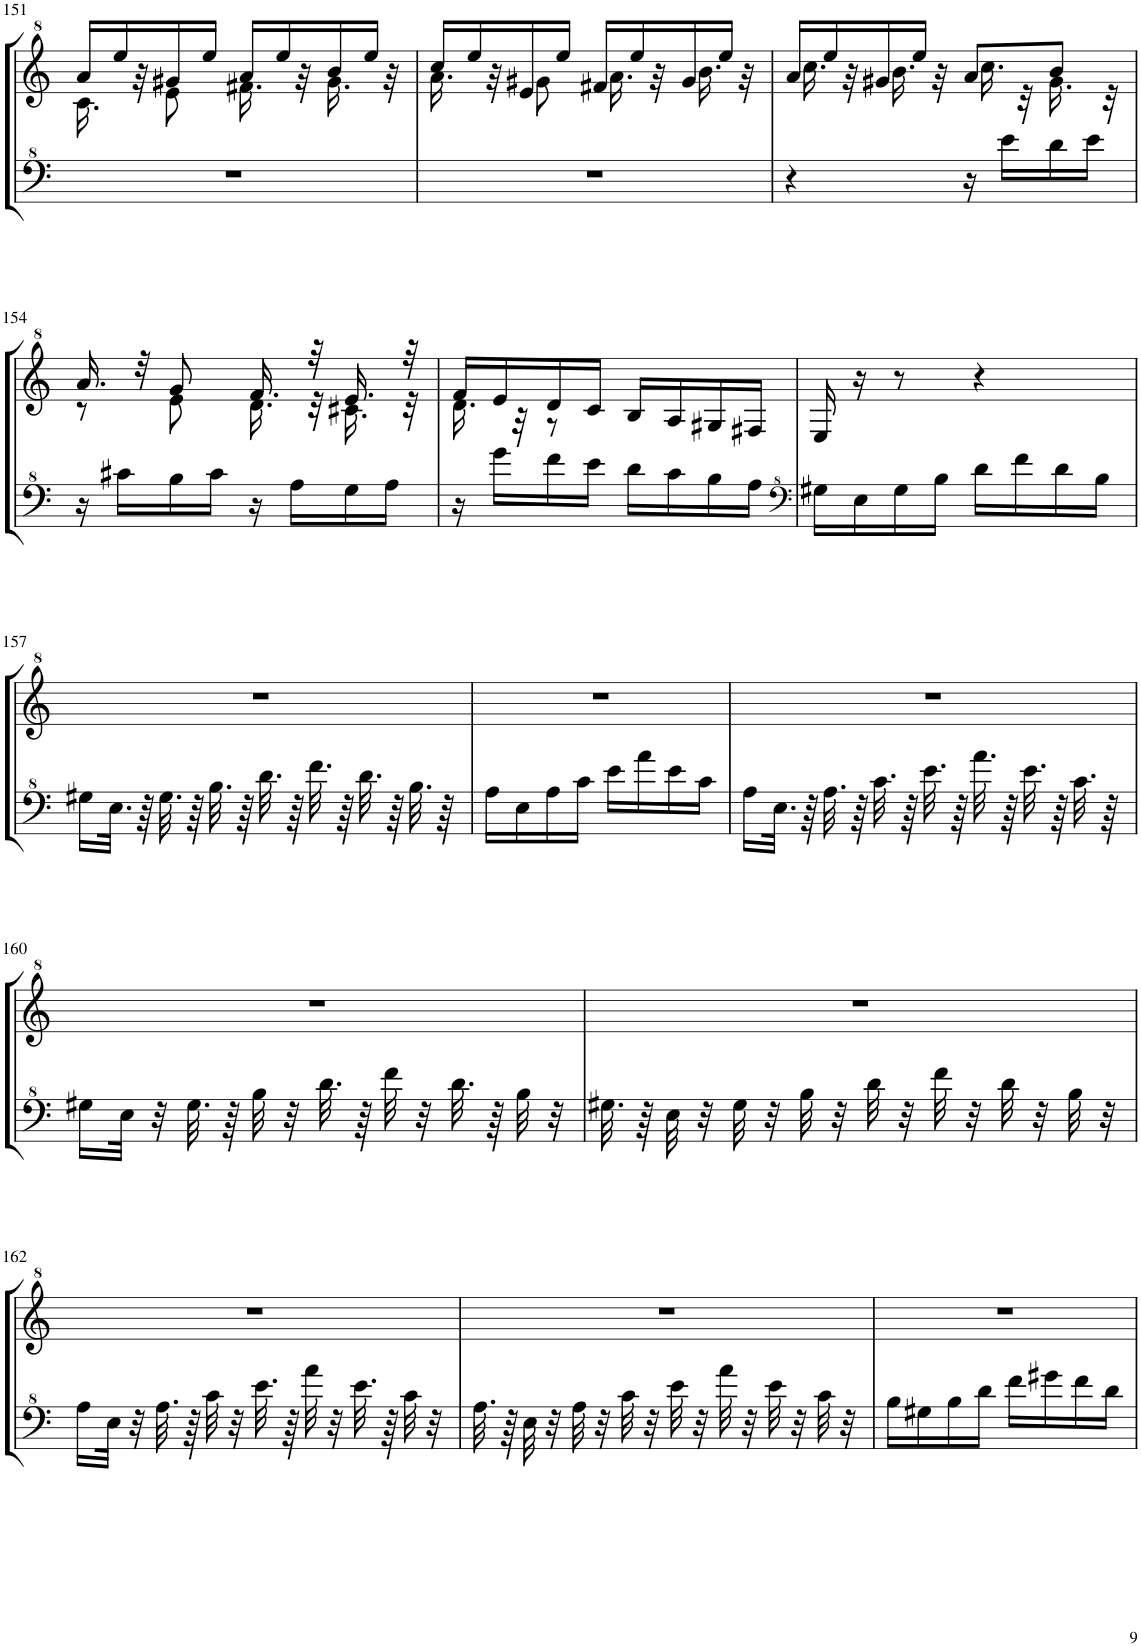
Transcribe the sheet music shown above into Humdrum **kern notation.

**kern	**kern
*part1	*part1
*staff2	*staff1
*I"Model III	*
!!LO:PB:g=z
*clefF^4	*clefG^2
*k[]	*k[]
*M2/4	*M2/4
=151	=151
*	*^
2r	16aa/LL	16.cc\
.	16eee/	.
.	.	32r
.	16gg#X/	8ee\
.	16eee/JJ	.
.	16aa/LL	16.ff#X\
.	16eee/	.
.	.	32r
.	16bb/	16.gg#\
.	16eee/JJ	.
.	.	32r
=152	=152	=152
2r	16ccc/LL	16.aa\
.	16eee/	.
.	.	32r
.	16ee/	8gg#X\
.	16eee/JJ	.
.	16ff#X/LL	16.aa\
.	16eee/	.
.	.	32r
.	16gg#/	16.bb\
.	16eee/JJ	.
.	.	32r
=153	=153	=153
4r	16aa/LL	16.ccc\
.	16eee/	.
.	.	32r
.	16gg#X/	16.bb\
.	16eee/JJ	.
.	.	32r
16r	8aa/L	16.ccc\
16ee\LL	.	.
.	.	32r
16dd\	8bb/J	16.gg#\
16ee\JJ	.	.
.	.	32r
!!LO:LB:g=z	!!
=154	=154	=154
16r	16.aa/	8r
16cc#X\LL	.	.
.	32r	.
16b\	8gg/	8ee\
16cc#\JJ	.	.
16r	16.ff/	16.dd\
16a\LL	.	.
.	32r	32r
16g\	16.ee/	16.cc#X\
16a\JJ	.	.
.	32r	32r
=155	=155	=155
16r	16ff/LL	16.dd\
16gg\LL	16ee/	.
.	.	32r
16ff\	16dd/	8r
16ee\JJ	16cc/JJ	.
16dd\LL	16b/LL	4ryy
16cc\	16a/	.
16b\	16g#X/	.
16a\JJ	16f#X/JJ	.
*	*v	*v
=156	=156
*clefF^4	*
16g#X\LL	16e/
16e\	16r
16g#\	8r
16b\JJ	.
16dd\LL	4r
16ff\	.
16dd\	.
16b\JJ	.
!!LO:LB:g=z
=157	=157
16g#X\LL	2r
32.e\JJk	.
64r	.
32.g#\	.
64r	.
32.b\	.
64r	.
32.dd\	.
64r	.
32.ff\	.
64r	.
32.dd\	.
64r	.
32.b\	.
64r	.
=158	=158
16a\LL	2r
16e\	.
16a\	.
16cc\JJ	.
16ee\LL	.
16aa\	.
16ee\	.
16cc\JJ	.
=159	=159
16a\LL	2r
32.e\JJk	.
64r	.
32.a\	.
64r	.
32.cc\	.
64r	.
32.ee\	.
64r	.
32.aa\	.
64r	.
32.ee\	.
64r	.
32.cc\	.
64r	.
!!LO:LB:g=z
=160	=160
16g#X\LL	2r
32e\JJk	.
32r	.
32.g#\	.
64r	.
32b\	.
32r	.
32.dd\	.
64r	.
32ff\	.
32r	.
32.dd\	.
64r	.
32b\	.
32r	.
=161	=161
32.g#X\	2r
64r	.
32e\	.
32r	.
32g#\	.
32r	.
32b\	.
32r	.
32dd\	.
32r	.
32ff\	.
32r	.
32dd\	.
32r	.
32b\	.
32r	.
!!LO:LB:g=z
=162	=162
16a\LL	2r
32e\JJk	.
32r	.
32.a\	.
64r	.
32cc\	.
32r	.
32.ee\	.
64r	.
32aa\	.
32r	.
32.ee\	.
64r	.
32cc\	.
32r	.
=163	=163
32.a\	2r
64r	.
32e\	.
32r	.
32a\	.
32r	.
32cc\	.
32r	.
32ee\	.
32r	.
32aa\	.
32r	.
32ee\	.
32r	.
32cc\	.
32r	.
=164	=164
16b\LL	2r
16g#X\	.
16b\	.
16dd\JJ	.
16ff\LL	.
16gg#X\	.
16ff\	.
16dd\JJ	.
=	=
*-	*-
